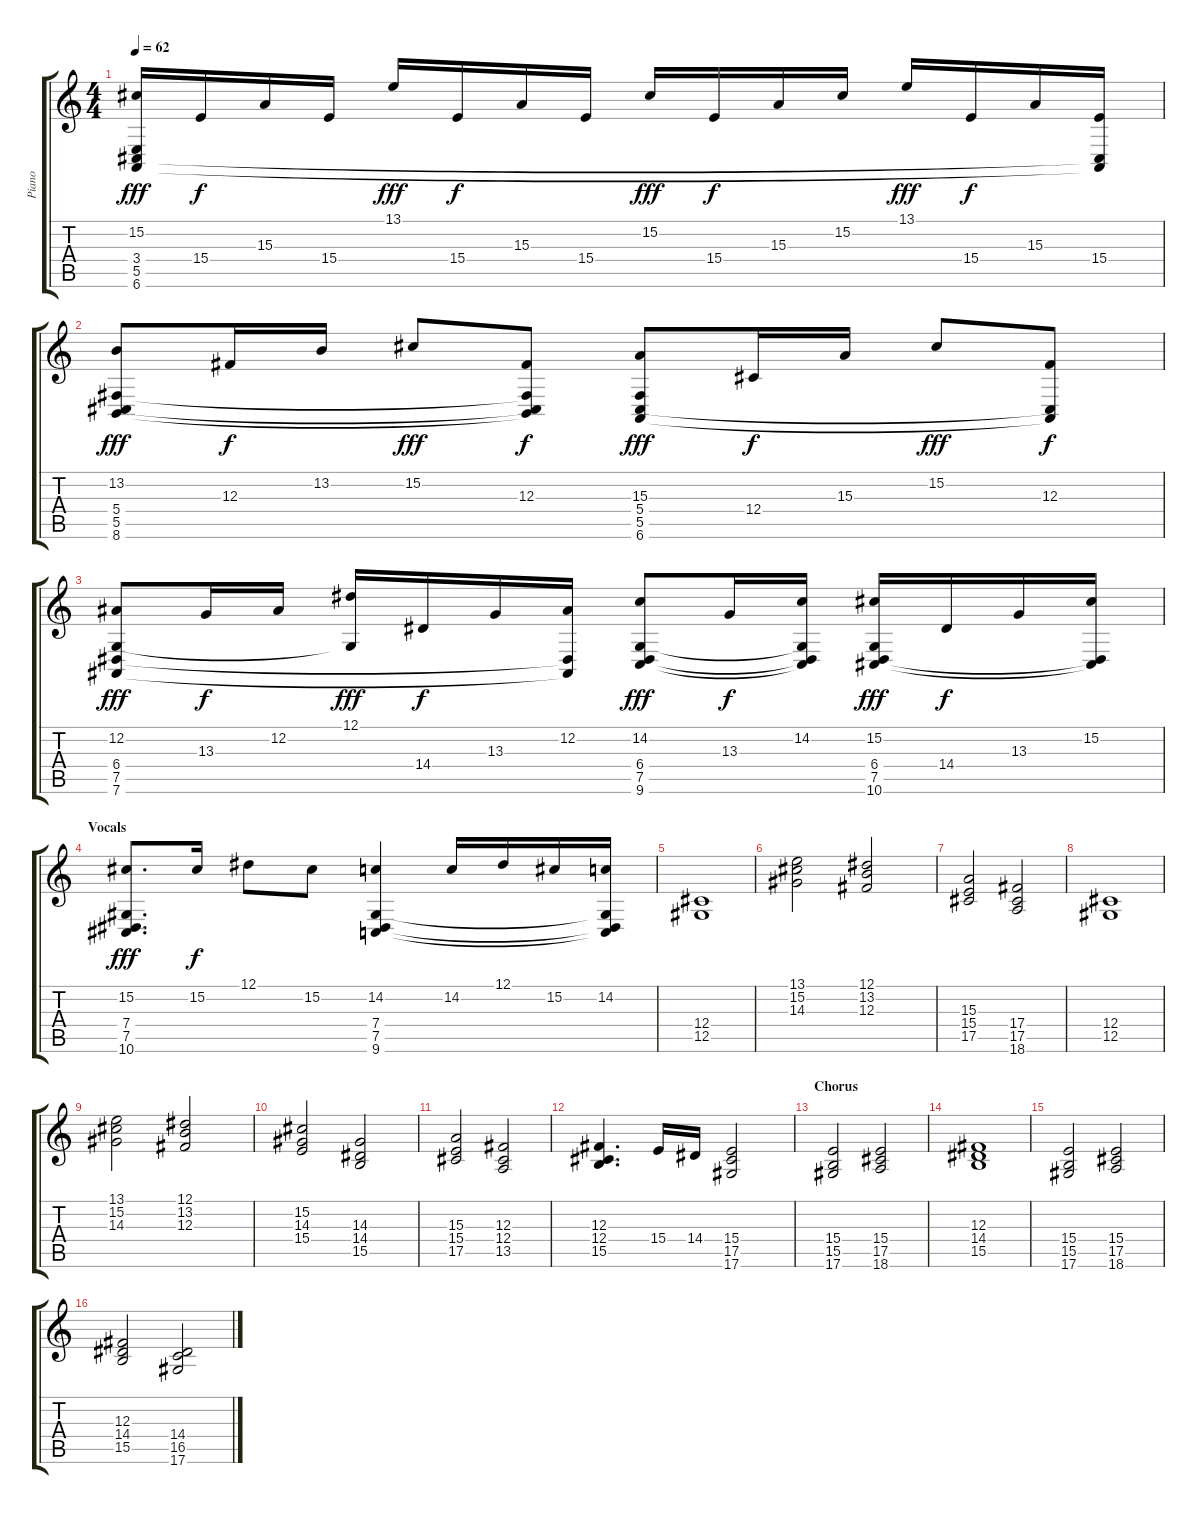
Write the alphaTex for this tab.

\track ("Piano" "Piano") {instrument brightacousticpiano}
\staff {score tabs}
\tuning (Eb4 Bb3 Gb3 Db3 Ab2 Eb2) {hide}
\ts (4 4)
\tempo 62
\clef g2
\ks c
(15.2 3.4 5.5 6.6).16{dy fff} 15.4.16{dy f} 15.3.16 15.4.16 13.1.16{dy fff} 15.4.16{dy f} 15.3.16 15.4.16 15.2.16{dy fff} 15.4.16{dy f} 15.3.16 15.2.16 13.1.16{dy fff} 15.4.16{dy f} 15.3.16 (15.4 5.5{t} 6.6{t}).16 |
(13.2 5.4 5.5 8.6).8{dy fff} 12.3.16{dy f} 13.2.16 15.2.8{dy fff} (12.3 5.4{t} 5.5{t} 8.6{t}).8{dy f} (15.3 5.4 5.5 6.6).8{dy fff} 12.4.16{dy f} 15.3.16 15.2.8{dy fff} (12.3 5.5{t} 6.6{t}).8{dy f} |
(12.2 6.4 7.5 7.6).8{dy fff} 13.3.16{dy f} 12.2.16 (12.1 6.4{t}).16{dy fff} 14.4.16{dy f} 13.3.16 (12.2 7.5{t} 7.6{t}).16 (14.2 6.4 7.5 9.6).8{dy fff} 13.3.16{dy f} (14.2 6.4{t} 7.5{t} 9.6{t}).16 (15.2 6.4 7.5 10.6).16{dy fff} 14.4.16{dy f} 13.3.16 (15.2 7.5{t} 10.6{t}).16 |
\section ("" "Vocals")
(15.2 7.4 7.5 10.6).8{d dy fff} 15.2.16{dy f} 12.1.8 15.2.8 (14.2 7.4 7.5 9.6).4 14.2.16 12.1.16 15.2.16 (14.2 7.4{t} 7.5{t} 9.6{t}).16 |
(12.4 12.5).1 |
(13.1 15.2 14.3).2 (12.1 13.2 12.3).2 |
(15.3 15.4 17.5).2 (17.4 17.5 18.6).2 |
(12.4 12.5).1 |
(13.1 15.2 14.3).2 (12.1 13.2 12.3).2 |
(15.2 14.3 15.4).2 (14.3 14.4 15.5).2 |
(15.3 15.4 17.5).2 (12.3 12.4 13.5).2 |
(12.3 12.4 15.5).4{d} 15.4.16 14.4.16 (15.4 17.5 17.6).2 |
\section ("" "Chorus")
(15.4 15.5 17.6).2 (15.4 17.5 18.6).2 |
(12.3 14.4 15.5).1 |
(15.4 15.5 17.6).2 (15.4 17.5 18.6).2 |
(12.3 14.4 15.5).2 (14.4 16.5 17.6).2
